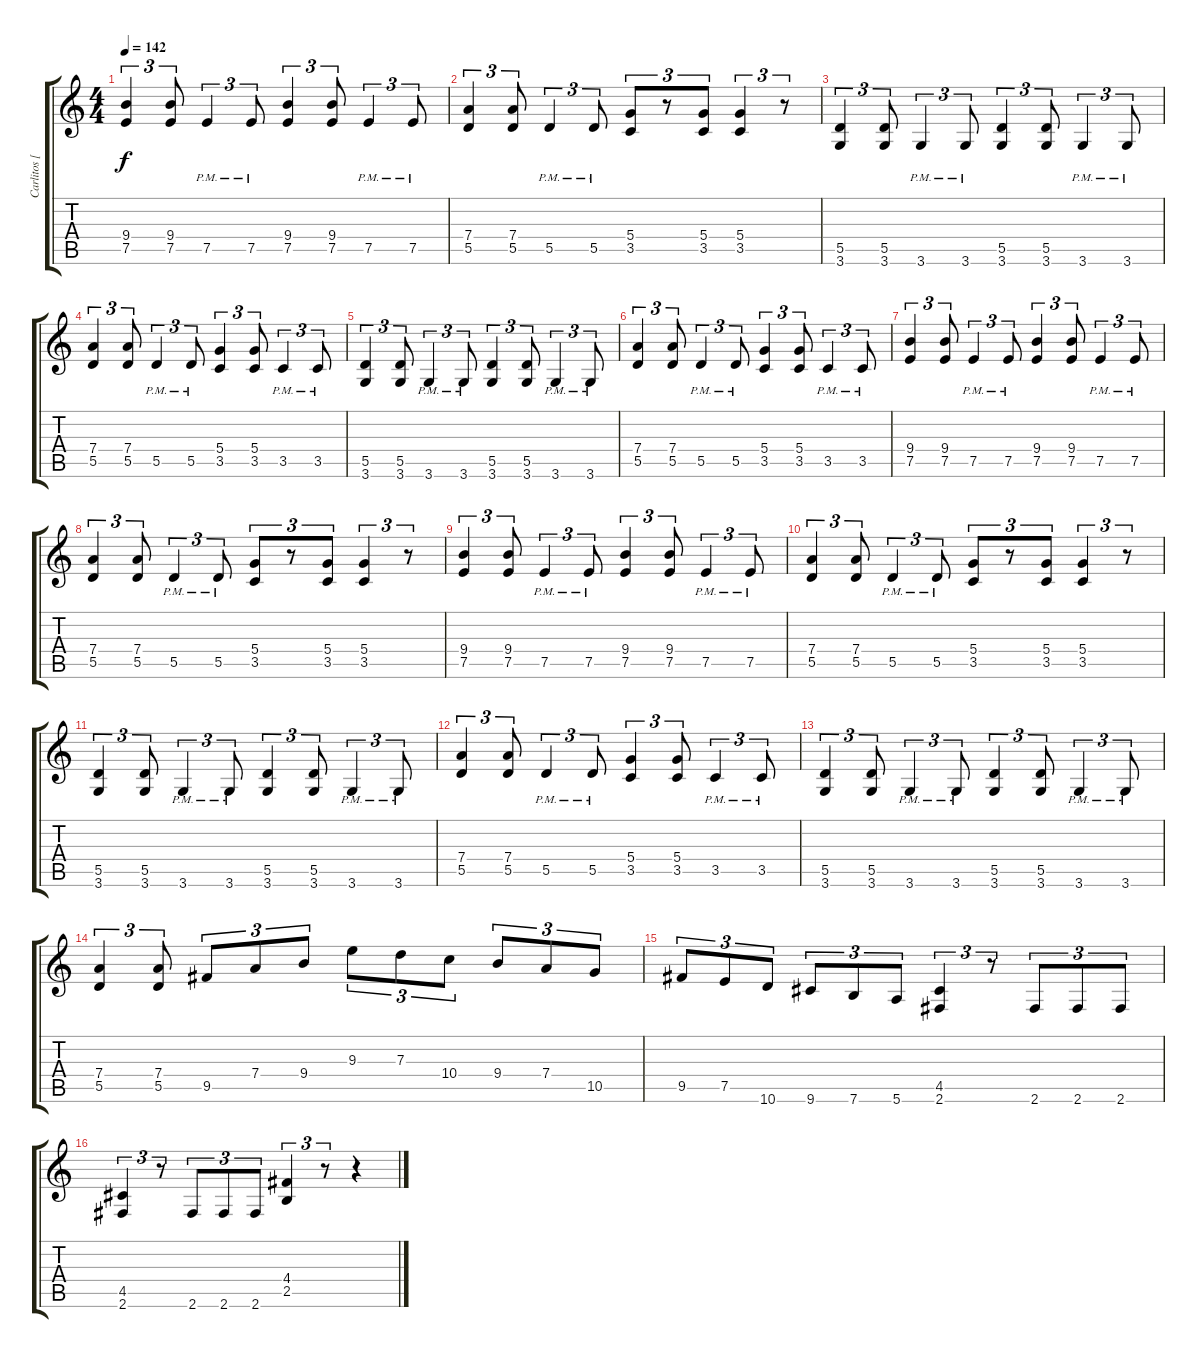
\track ("Carlitos [guitarra]" "Carlitos [") {instrument distortionguitar}
\staff {score tabs}
\tuning (E4 B3 G3 D3 A2 E2) {hide}
\ts (4 4)
\tempo 142
\clef g2
\ks c
(9.4 7.5).4{tu (3 2) dy f} (9.4 7.5).8{tu (3 2)} 7.5{pm}.4{tu (3 2)} 7.5{pm}.8{tu (3 2)} (9.4 7.5).4{tu (3 2)} (9.4 7.5).8{tu (3 2)} 7.5{pm}.4{tu (3 2)} 7.5{pm}.8{tu (3 2)} |
(7.4 5.5).4{tu (3 2)} (7.4 5.5).8{tu (3 2)} 5.5{pm}.4{tu (3 2)} 5.5{pm}.8{tu (3 2)} (5.4 3.5).8{tu (3 2)} r.8{tu (3 2)} (5.4 3.5).8{tu (3 2)} (5.4 3.5).4{tu (3 2)} r.8{tu (3 2)} |
(5.5 3.6).4{tu (3 2)} (5.5 3.6).8{tu (3 2)} 3.6{pm}.4{tu (3 2)} 3.6{pm}.8{tu (3 2)} (5.5 3.6).4{tu (3 2)} (5.5 3.6).8{tu (3 2)} 3.6{pm}.4{tu (3 2)} 3.6{pm}.8{tu (3 2)} |
(7.4 5.5).4{tu (3 2)} (7.4 5.5).8{tu (3 2)} 5.5{pm}.4{tu (3 2)} 5.5{pm}.8{tu (3 2)} (5.4 3.5).4{tu (3 2)} (5.4 3.5).8{tu (3 2)} 3.5{pm}.4{tu (3 2)} 3.5{pm}.8{tu (3 2)} |
(5.5 3.6).4{tu (3 2)} (5.5 3.6).8{tu (3 2)} 3.6{pm}.4{tu (3 2)} 3.6{pm}.8{tu (3 2)} (5.5 3.6).4{tu (3 2)} (5.5 3.6).8{tu (3 2)} 3.6{pm}.4{tu (3 2)} 3.6{pm}.8{tu (3 2)} |
(7.4 5.5).4{tu (3 2)} (7.4 5.5).8{tu (3 2)} 5.5{pm}.4{tu (3 2)} 5.5{pm}.8{tu (3 2)} (5.4 3.5).4{tu (3 2)} (5.4 3.5).8{tu (3 2)} 3.5{pm}.4{tu (3 2)} 3.5{pm}.8{tu (3 2)} |
(9.4 7.5).4{tu (3 2)} (9.4 7.5).8{tu (3 2)} 7.5{pm}.4{tu (3 2)} 7.5{pm}.8{tu (3 2)} (9.4 7.5).4{tu (3 2)} (9.4 7.5).8{tu (3 2)} 7.5{pm}.4{tu (3 2)} 7.5{pm}.8{tu (3 2)} |
(7.4 5.5).4{tu (3 2)} (7.4 5.5).8{tu (3 2)} 5.5{pm}.4{tu (3 2)} 5.5{pm}.8{tu (3 2)} (5.4 3.5).8{tu (3 2)} r.8{tu (3 2)} (5.4 3.5).8{tu (3 2)} (5.4 3.5).4{tu (3 2)} r.8{tu (3 2)} |
(9.4 7.5).4{tu (3 2)} (9.4 7.5).8{tu (3 2)} 7.5{pm}.4{tu (3 2)} 7.5{pm}.8{tu (3 2)} (9.4 7.5).4{tu (3 2)} (9.4 7.5).8{tu (3 2)} 7.5{pm}.4{tu (3 2)} 7.5{pm}.8{tu (3 2)} |
(7.4 5.5).4{tu (3 2)} (7.4 5.5).8{tu (3 2)} 5.5{pm}.4{tu (3 2)} 5.5{pm}.8{tu (3 2)} (5.4 3.5).8{tu (3 2)} r.8{tu (3 2)} (5.4 3.5).8{tu (3 2)} (5.4 3.5).4{tu (3 2)} r.8{tu (3 2)} |
(5.5 3.6).4{tu (3 2)} (5.5 3.6).8{tu (3 2)} 3.6{pm}.4{tu (3 2)} 3.6{pm}.8{tu (3 2)} (5.5 3.6).4{tu (3 2)} (5.5 3.6).8{tu (3 2)} 3.6{pm}.4{tu (3 2)} 3.6{pm}.8{tu (3 2)} |
(7.4 5.5).4{tu (3 2)} (7.4 5.5).8{tu (3 2)} 5.5{pm}.4{tu (3 2)} 5.5{pm}.8{tu (3 2)} (5.4 3.5).4{tu (3 2)} (5.4 3.5).8{tu (3 2)} 3.5{pm}.4{tu (3 2)} 3.5{pm}.8{tu (3 2)} |
(5.5 3.6).4{tu (3 2)} (5.5 3.6).8{tu (3 2)} 3.6{pm}.4{tu (3 2)} 3.6{pm}.8{tu (3 2)} (5.5 3.6).4{tu (3 2)} (5.5 3.6).8{tu (3 2)} 3.6{pm}.4{tu (3 2)} 3.6{pm}.8{tu (3 2)} |
(7.4 5.5).4{tu (3 2)} (7.4 5.5).8{tu (3 2)} 9.5.8{tu (3 2)} 7.4.8{tu (3 2)} 9.4.8{tu (3 2)} 9.3.8{tu (3 2)} 7.3.8{tu (3 2)} 10.4.8{tu (3 2)} 9.4.8{tu (3 2)} 7.4.8{tu (3 2)} 10.5.8{tu (3 2)} |
9.5.8{tu (3 2)} 7.5.8{tu (3 2)} 10.6.8{tu (3 2)} 9.6.8{tu (3 2)} 7.6.8{tu (3 2)} 5.6.8{tu (3 2)} (4.5 2.6).4{tu (3 2)} r.8{tu (3 2)} 2.6.8{tu (3 2)} 2.6.8{tu (3 2)} 2.6.8{tu (3 2)} |
(4.5 2.6).4{tu (3 2)} r.8{tu (3 2)} 2.6.8{tu (3 2)} 2.6.8{tu (3 2)} 2.6.8{tu (3 2)} (4.4 2.5).4{tu (3 2)} r.8{tu (3 2)} r.4
